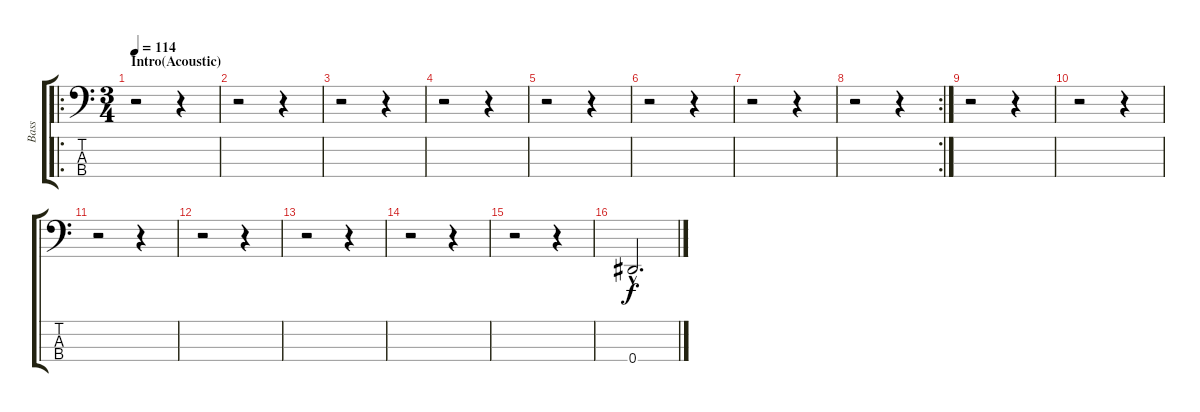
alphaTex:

\track ("Bass" "Bass") {instrument electricbasspick}
\staff {score tabs}
\tuning (Gb2 Db2 Ab1 Eb1) {hide}
\ro
\ts (3 4)
\section ("" "Intro(Acoustic)")
\tempo 114
\tempo 132
\tempo 114
\clef f4
\ks c
r.2{dy f instrument electricbasspick} r.4 |
r.2 r.4 |
r.2 r.4 |
r.2 r.4 |
r.2 r.4 |
r.2 r.4 |
r.2 r.4 |
\rc 2
r.2 r.4 |
r.2 r.4 |
r.2 r.4 |
r.2 r.4 |
r.2 r.4 |
r.2 r.4 |
r.2 r.4 |
r.2 r.4 |
0.4{hac}.2{d}
